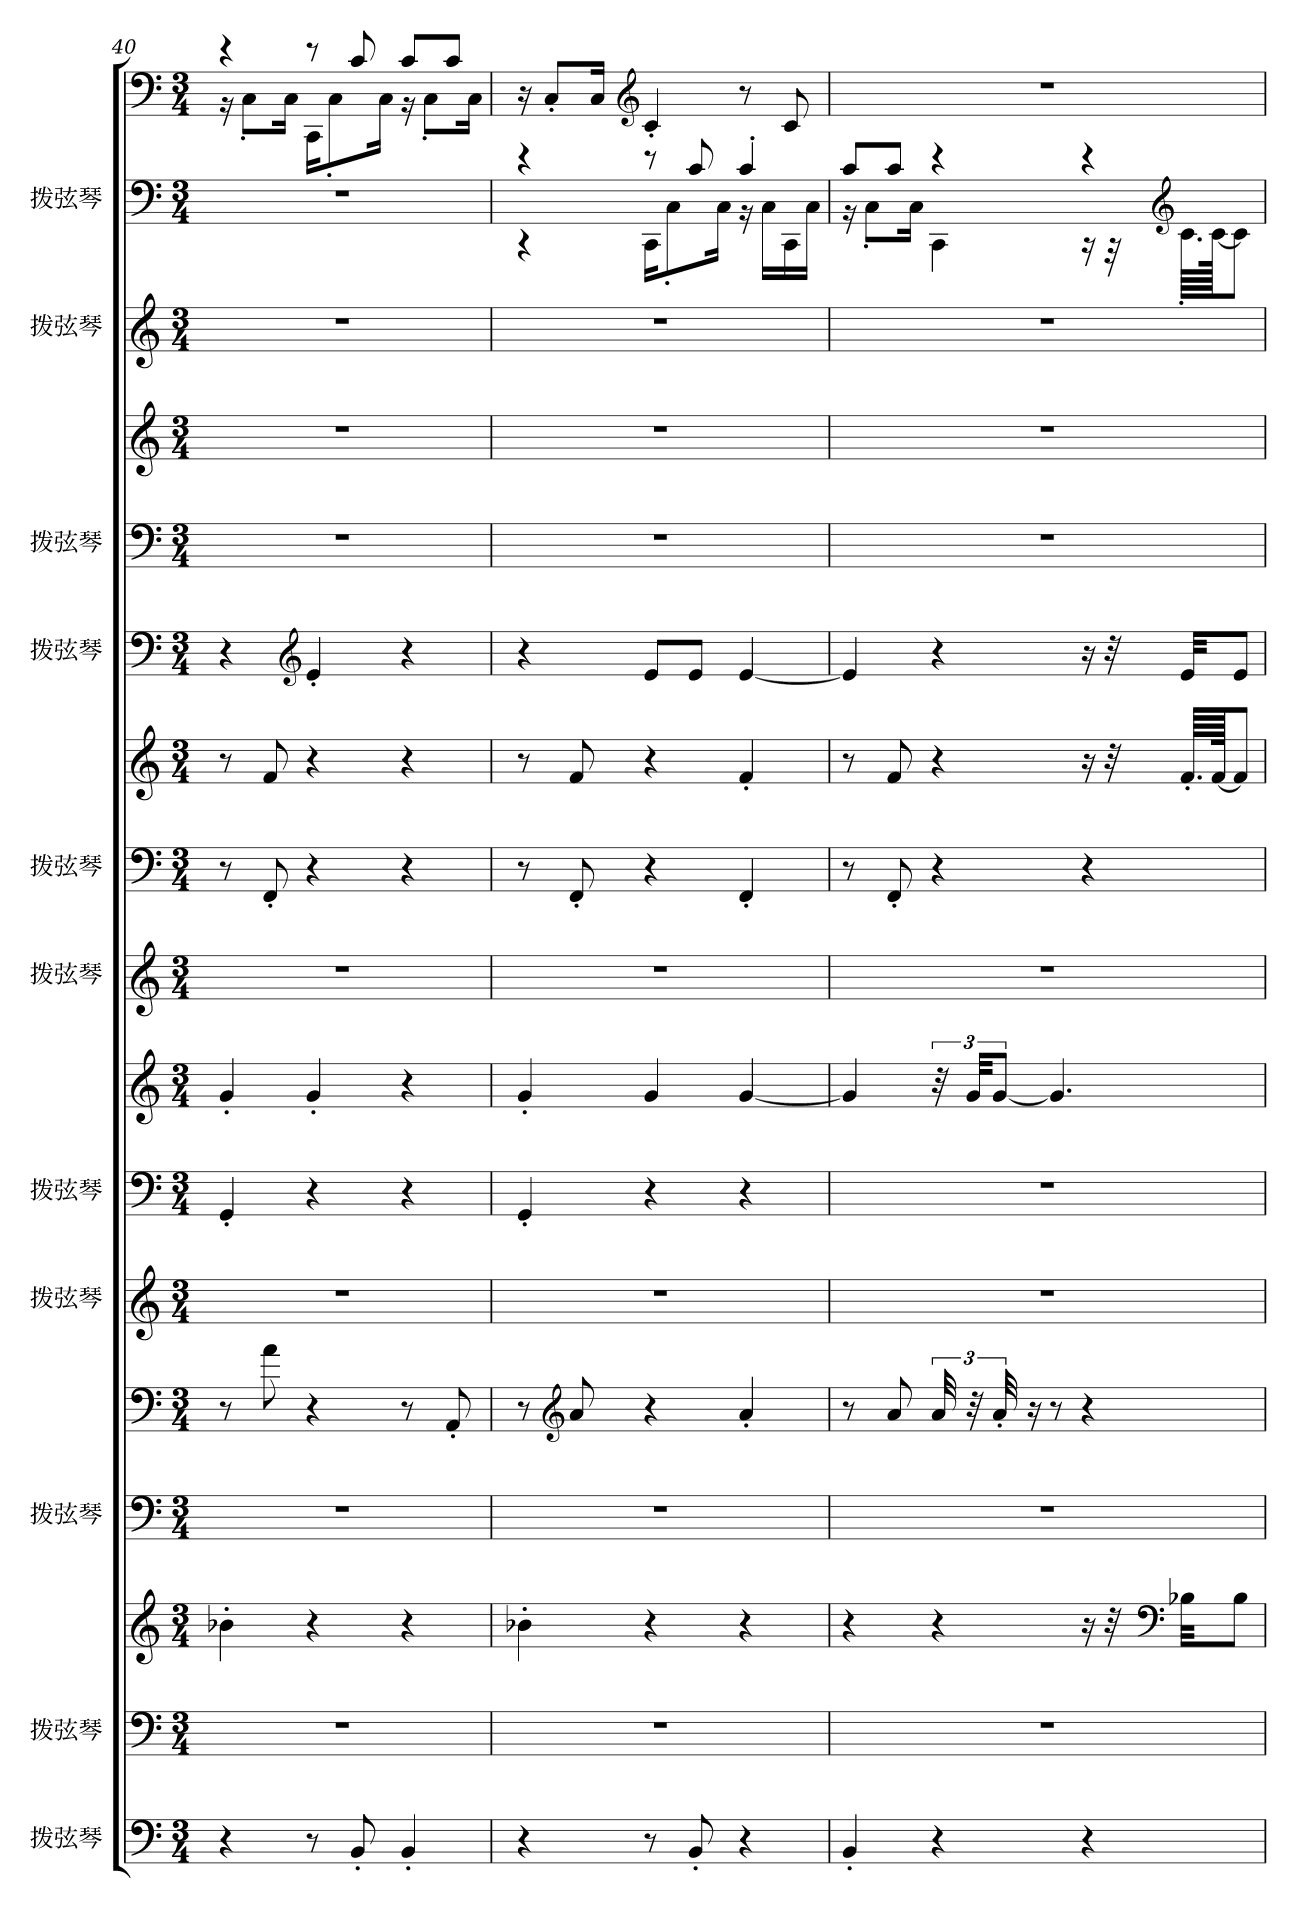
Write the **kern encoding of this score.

**kern	**kern	**kern	**kern	**kern	**kern	**kern	**kern	**kern	**kern	**kern	**kern	**kern	**kern	**kern	**kern	**kern
*part11	*part10	*part10	*part9	*part9	*part8	*part7	*part7	*part6	*part5	*part5	*part4	*part3	*part3	*part2	*part1	*part1
*staff17	*staff16	*staff15	*staff14	*staff13	*staff12	*staff11	*staff10	*staff9	*staff8	*staff7	*staff6	*staff5	*staff4	*staff3	*staff2	*staff1
*I"拨弦琴	*I"拨弦琴	*	*I"拨弦琴	*	*I"拨弦琴	*I"拨弦琴	*	*I"拨弦琴	*I"拨弦琴	*	*I"拨弦琴	*I"拨弦琴	*	*I"拨弦琴	*I"拨弦琴	*
*clefF4	*clefF4	*clefG2	*clefF4	*clefF4	*clefG2	*clefF4	*clefG2	*clefG2	*clefF4	*clefG2	*clefF4	*clefF4	*clefG2	*clefG2	*clefF4	*clefF4
*k[]	*k[]	*k[]	*k[]	*k[]	*k[]	*k[]	*k[]	*k[]	*k[]	*k[]	*k[]	*k[]	*k[]	*k[]	*k[]	*k[]
*M3/4	*M3/4	*M3/4	*M3/4	*M3/4	*M3/4	*M3/4	*M3/4	*M3/4	*M3/4	*M3/4	*M3/4	*M3/4	*M3/4	*M3/4	*M3/4	*M3/4
=40	=40	=40	=40	=40	=40	=40	=40	=40	=40	=40	=40	=40	=40	=40	=40	=40
*	*	*	*	*	*	*	*	*	*	*	*	*	*	*	*	*^
4r	2.r	4b-X'\	2.r	8r	2.r	4GG'/	4g'/	2.r	8r	8r	4r	2.r	2.r	2.r	2.r	4r	16r
.	.	.	.	.	.	.	.	.	.	.	.	.	.	.	.	.	8C'\L
.	.	.	.	8a\	.	.	.	.	8FF'/	8f/	.	.	.	.	.	.	.
.	.	.	.	.	.	.	.	.	.	.	.	.	.	.	.	.	16C\Jk
*	*	*	*	*	*	*	*	*	*	*	*clefG2	*	*	*	*	*	*
8r	.	4r	.	4r	.	4r	4g'/	.	4r	4r	4e'/	.	.	.	.	8r	16CC\KL
.	.	.	.	.	.	.	.	.	.	.	.	.	.	.	.	.	8C'\
8BB'/	.	.	.	.	.	.	.	.	.	.	.	.	.	.	.	8c/	.
.	.	.	.	.	.	.	.	.	.	.	.	.	.	.	.	.	16C\Jk
4BB'/	.	4r	.	8r	.	4r	4r	.	4r	4r	4r	.	.	.	.	8c/L	16r
.	.	.	.	.	.	.	.	.	.	.	.	.	.	.	.	.	8C'\L
.	.	.	.	8AA'/	.	.	.	.	.	.	.	.	.	.	.	8c/J	.
.	.	.	.	.	.	.	.	.	.	.	.	.	.	.	.	.	16C\Jk
*	*	*	*	*	*	*	*	*	*	*	*	*	*	*	*	*v	*v
=41	=41	=41	=41	=41	=41	=41	=41	=41	=41	=41	=41	=41	=41	=41	=41	=41
*	*	*	*	*	*	*	*	*	*	*	*	*	*	*	*^	*
4r	2.r	4b-X'\	2.r	8r	2.r	4GG'/	4g'/	2.r	8r	8r	4r	2.r	2.r	2.r	4r	4r	16r
.	.	.	.	.	.	.	.	.	.	.	.	.	.	.	.	.	8C'/L
*	*	*	*	*clefG2	*	*	*	*	*	*	*	*	*	*	*	*	*
.	.	.	.	8a/	.	.	.	.	8FF'/	8f/	.	.	.	.	.	.	.
.	.	.	.	.	.	.	.	.	.	.	.	.	.	.	.	.	16C/Jk
*	*	*	*	*	*	*	*	*	*	*	*	*	*	*	*	*	*clefG2
8r	.	4r	.	4r	.	4r	4g/	.	4r	4r	8e/L	.	.	.	8r	16CC\KL	4c'/
.	.	.	.	.	.	.	.	.	.	.	.	.	.	.	.	8C'\	.
8BB'/	.	.	.	.	.	.	.	.	.	.	8e/J	.	.	.	8c/	.	.
.	.	.	.	.	.	.	.	.	.	.	.	.	.	.	.	16C\Jk	.
4r	.	4r	.	4a'/	.	4r	[4g/	.	4FF'/	4f'/	[4e/	.	.	.	4c'/	16r	8r
.	.	.	.	.	.	.	.	.	.	.	.	.	.	.	.	16C\LL	.
.	.	.	.	.	.	.	.	.	.	.	.	.	.	.	.	16CC\	8c/
.	.	.	.	.	.	.	.	.	.	.	.	.	.	.	.	16C\JJ	.
!!LO:PB:g=z
=42	=42	=42	=42	=42	=42	=42	=42	=42	=42	=42	=42	=42	=42	=42	=42	=42	=42
4BB'/	2.r	4r	2.r	8r	2.r	2.r	4g/]	2.r	8r	8r	4e/]	2.r	2.r	2.r	8c/L	16r	2.r
.	.	.	.	.	.	.	.	.	.	.	.	.	.	.	.	8C'\L	.
.	.	.	.	8a/	.	.	.	.	8FF'/	8f/	.	.	.	.	8c/J	.	.
.	.	.	.	.	.	.	.	.	.	.	.	.	.	.	.	16C\Jk	.
4r	.	4r	.	48a/	.	.	48r	.	4r	4r	4r	.	.	.	4r	4CC\	.
.	.	.	.	48r	.	.	48g/KKL	.	.	.	.	.	.	.	.	.	.
.	.	.	.	48a'/	.	.	[12g/J	.	.	.	.	.	.	.	.	.	.
.	.	.	.	16r	.	.	.	.	.	.	.	.	.	.	.	.	.
.	.	.	.	8r	.	.	4.g/]	.	.	.	.	.	.	.	.	.	.
4r	.	16r	.	4r	.	.	.	.	4r	16r	16r	.	.	.	4r	16r	.
.	.	32r	.	.	.	.	.	.	.	32r	32r	.	.	.	.	32r	.
*	*	*clefF4	*	*	*	*	*	*	*	*	*	*	*	*	*clefG2	*	*
.	.	32B-X\KKL	.	.	.	.	.	.	.	64.f'/LLLL	32e/KKL	.	.	.	.	64.c'\LLLL	.
.	.	.	.	.	.	.	.	.	.	[128f/JJJK	.	.	.	.	.	[128c\JJJK	.
.	.	8B-\J	.	.	.	.	.	.	.	8f/J]	8e/J	.	.	.	.	8c\J]	.
*	*	*	*	*	*	*	*	*	*	*	*	*	*	*	*v	*v	*
=	=	=	=	=	=	=	=	=	=	=	=	=	=	=	=	=
*-	*-	*-	*-	*-	*-	*-	*-	*-	*-	*-	*-	*-	*-	*-	*-	*-
